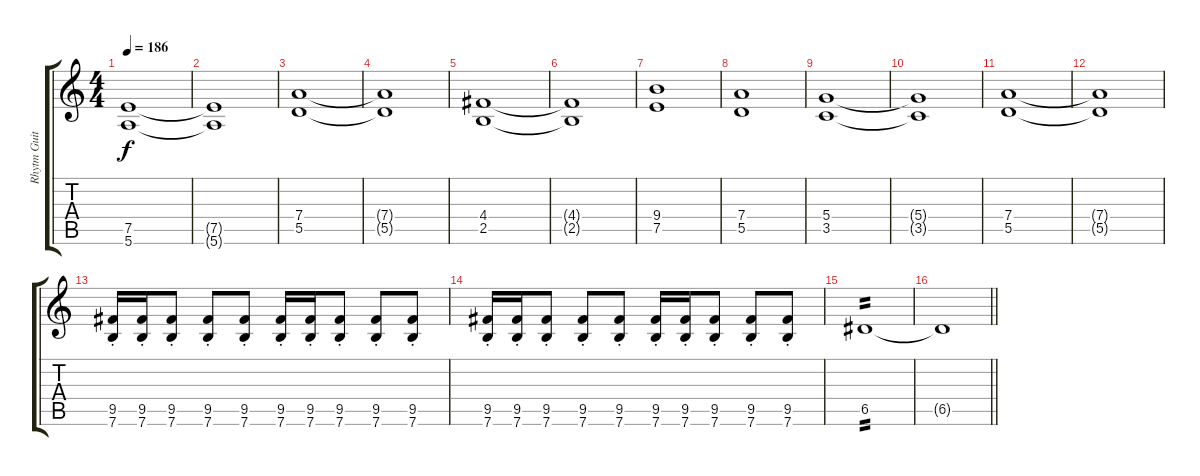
\track ("Rhytm Guitar" "Rhytm Guit") {instrument distortionguitar}
\staff {score tabs}
\tuning (E4 B3 G3 D3 A2 E2) {hide}
\ts (4 4)
\tempo 186
\clef g2
\ks c
(7.5 5.6).1{dy f} |
(7.5{t} 5.6{t}).1 |
(7.4 5.5).1 |
(7.4{t} 5.5{t}).1 |
(4.4 2.5).1 |
(4.4{t} 2.5{t}).1 |
(9.4 7.5).1 |
(7.4 5.5).1 |
(5.4 3.5).1 |
(5.4{t} 3.5{t}).1 |
(7.4 5.5).1 |
(7.4{t} 5.5{t}).1 |
(9.5{st} 7.6{st}).16 (9.5{st} 7.6{st}).16 (9.5{st} 7.6{st}).8 (9.5{st} 7.6{st}).8 (9.5{st} 7.6{st}).8 (9.5{st} 7.6{st}).16 (9.5{st} 7.6{st}).16 (9.5{st} 7.6{st}).8 (9.5{st} 7.6{st}).8 (9.5{st} 7.6{st}).8 |
(9.5{st} 7.6{st}).16 (9.5{st} 7.6{st}).16 (9.5{st} 7.6{st}).8 (9.5{st} 7.6{st}).8 (9.5{st} 7.6{st}).8 (9.5{st} 7.6{st}).16 (9.5{st} 7.6{st}).16 (9.5{st} 7.6{st}).8 (9.5{st} 7.6{st}).8 (9.5{st} 7.6{st}).8 |
6.5.1{tp 2} |
\barLineRight lightlight
6.5{t}.1
